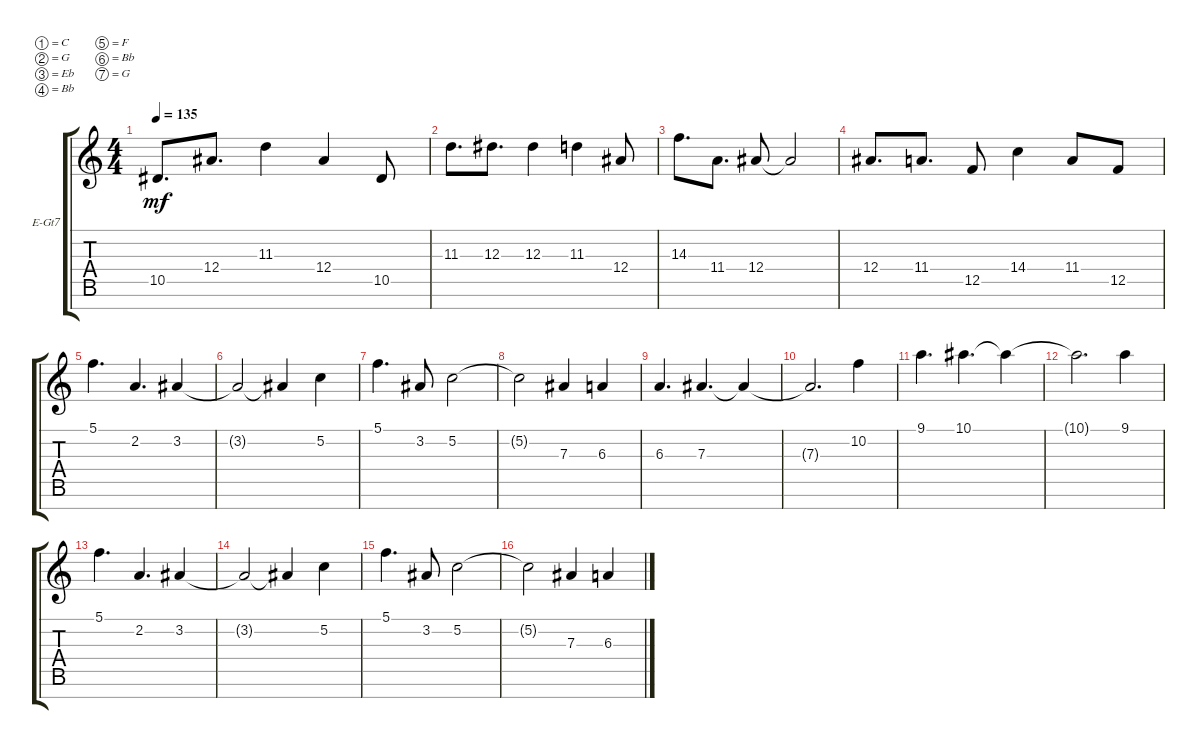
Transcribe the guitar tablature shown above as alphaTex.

\defaultSystemsLayout 4
\bracketExtendMode groupsimilarinstruments
\firstSystemTrackNameOrientation horizontal
\otherSystemsTrackNameOrientation horizontal
\track ("Electric Guitar" "E-Gt7") {instrument distortionguitar}
\staff {score tabs}
\tuning (C4 G3 Eb3 Bb2 F2 Bb1 G1)
\ts (4 4)
\tempo 135
\clef g2
\ks c
10.5.8{d dy mf} 12.4.8{d} 11.3.4 12.4.4 10.5.8 |
11.3.8{d} 12.3.8{d} 12.3.4 11.3.4 12.4.8 |
14.3.8{d} 11.4.8{d} 12.4.8 12.4{t}.2 |
12.4.8{d} 11.4.8{d} 12.5.8 14.4.4 11.4.8 12.5.8 |
5.1.4{d} 2.2.4{d} 3.2.4 |
3.2{t}.2 3.2{t}.4 5.2.4 |
5.1.4{d} 3.2.8 5.2.2 |
5.2{t}.2 7.3.4 6.3.4 |
6.3.4{d} 7.3.4{d} 7.3{t}.4 |
7.3{t}.2{d} 10.2.4 |
9.1.4{d} 10.1.4{d} 10.1{t}.4 |
10.1{t}.2{d} 9.1.4 |
5.1.4{d} 2.2.4{d} 3.2.4 |
3.2{t}.2 3.2{t}.4 5.2.4 |
5.1.4{d} 3.2.8 5.2.2 |
5.2{t}.2 7.3.4 6.3.4
